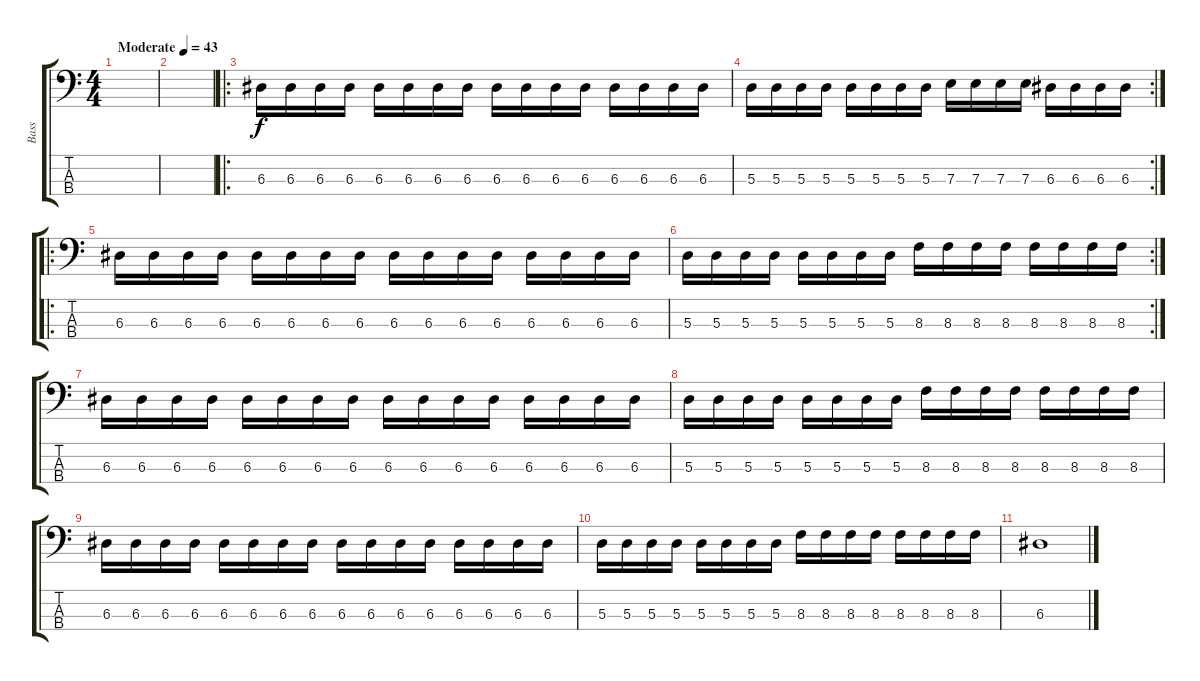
\track ("Bass" "Bass") {instrument electricbassfinger}
\staff {score tabs}
\tuning (G2 D2 A1 E1) {hide}
\ts (4 4)
\tempo (43 "Moderate")
\clef f4
\ks c
|
|
\ro
6.3.16 6.3.16 6.3.16 6.3.16 6.3.16 6.3.16 6.3.16 6.3.16 6.3.16 6.3.16 6.3.16 6.3.16 6.3.16 6.3.16 6.3.16 6.3.16 |
\rc 2
5.3.16 5.3.16 5.3.16 5.3.16 5.3.16 5.3.16 5.3.16 5.3.16 7.3.16 7.3.16 7.3.16 7.3.16 6.3.16 6.3.16 6.3.16 6.3.16 |
\ro
6.3.16 6.3.16 6.3.16 6.3.16 6.3.16 6.3.16 6.3.16 6.3.16 6.3.16 6.3.16 6.3.16 6.3.16 6.3.16 6.3.16 6.3.16 6.3.16 |
\rc 2
5.3.16 5.3.16 5.3.16 5.3.16 5.3.16 5.3.16 5.3.16 5.3.16 8.3.16 8.3.16 8.3.16 8.3.16 8.3.16 8.3.16 8.3.16 8.3.16 |
6.3.16 6.3.16 6.3.16 6.3.16 6.3.16 6.3.16 6.3.16 6.3.16 6.3.16 6.3.16 6.3.16 6.3.16 6.3.16 6.3.16 6.3.16 6.3.16 |
5.3.16 5.3.16 5.3.16 5.3.16 5.3.16 5.3.16 5.3.16 5.3.16 8.3.16 8.3.16 8.3.16 8.3.16 8.3.16 8.3.16 8.3.16 8.3.16 |
6.3.16 6.3.16 6.3.16 6.3.16 6.3.16 6.3.16 6.3.16 6.3.16 6.3.16 6.3.16 6.3.16 6.3.16 6.3.16 6.3.16 6.3.16 6.3.16 |
5.3.16 5.3.16 5.3.16 5.3.16 5.3.16 5.3.16 5.3.16 5.3.16 8.3.16 8.3.16 8.3.16 8.3.16 8.3.16 8.3.16 8.3.16 8.3.16 |
6.3.1{volume 0}
